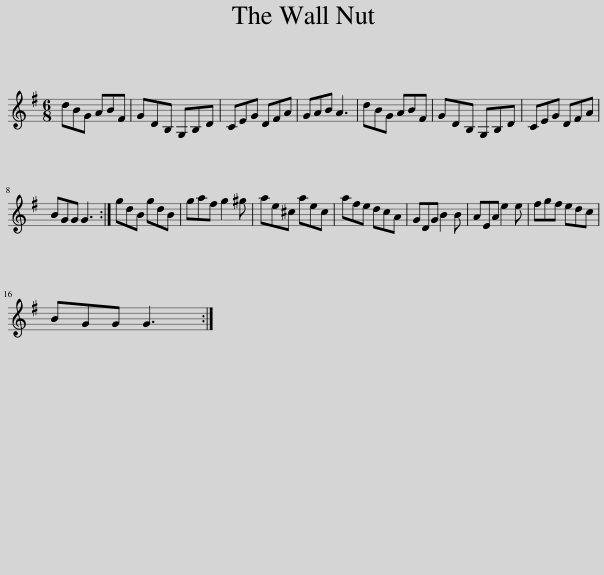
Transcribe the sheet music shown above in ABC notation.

X:1
L:1/8
M:6/8
I:linebreak $
K:G
V:1 treble
V:1
 dBG ABF | GDB, G,B,D | CEG DFA | GAB A3 | dBG ABF | %5
 GDB, G,B,D | CEG DFA |$ BGG G3 :| gdB gdB | gaf g2 ^g | %10
 ae^c aec | afe dcA | GDG B2 B | AEA e2 e | fgf edc |$ %15
 BGG G3 :| %16
